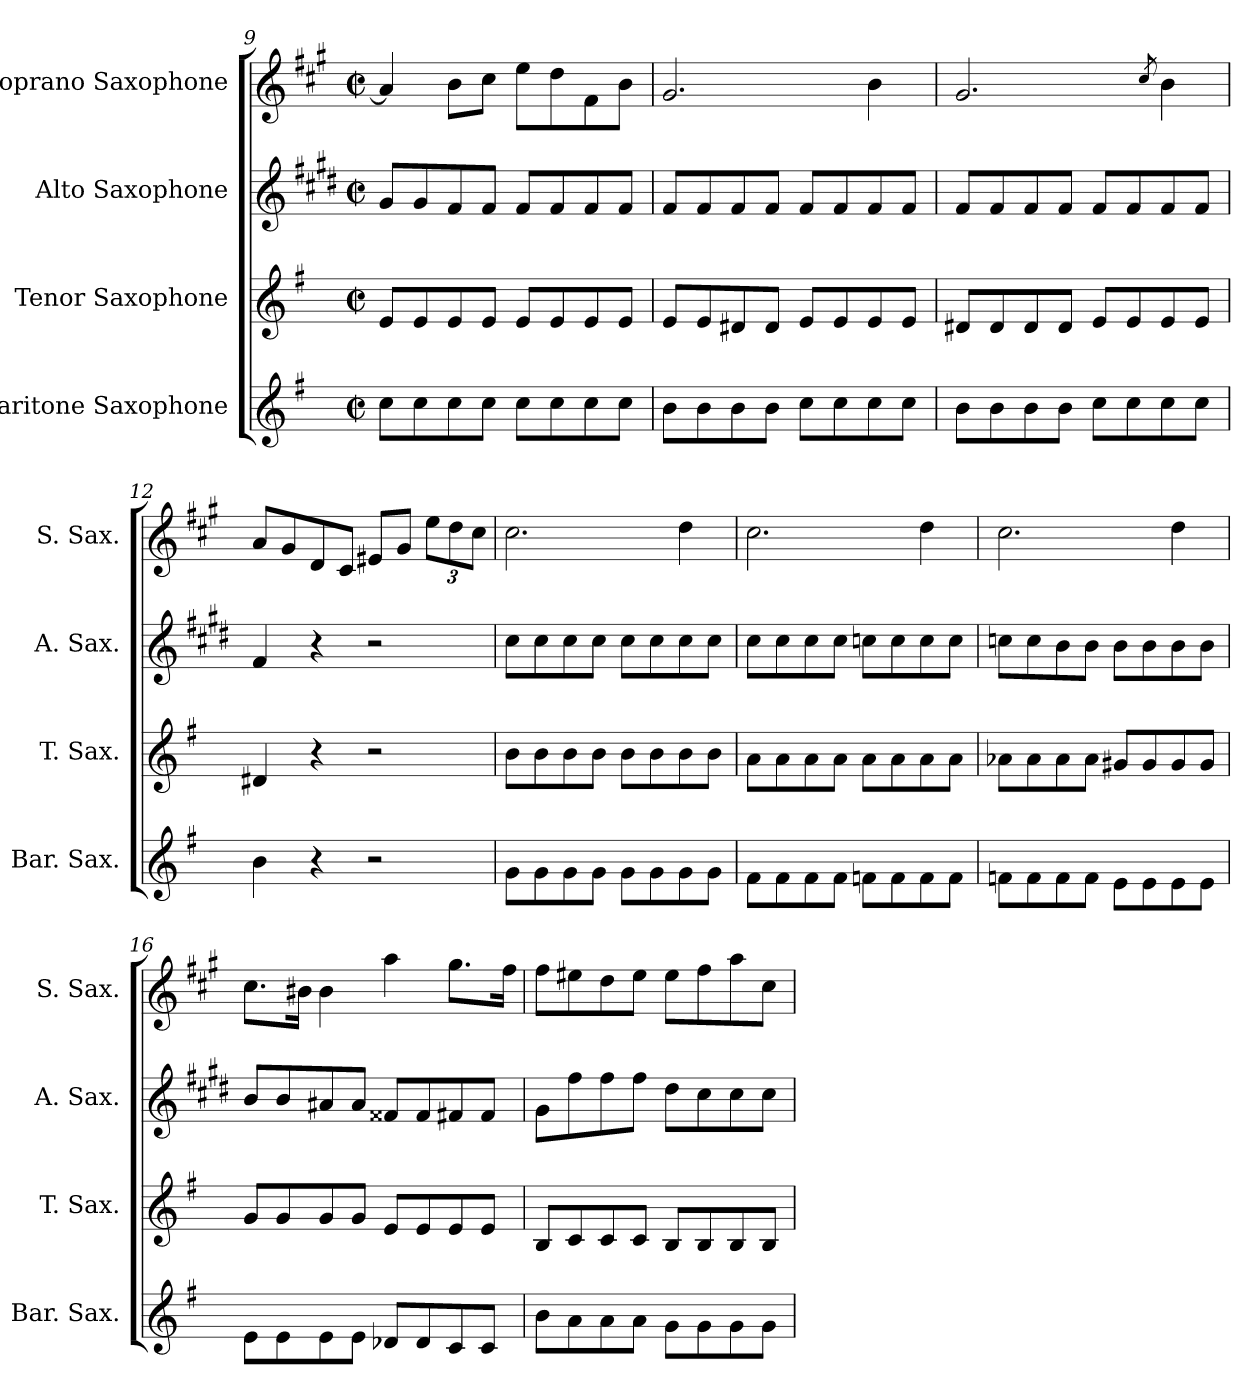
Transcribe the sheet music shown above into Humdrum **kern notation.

**kern	**kern	**kern	**kern
*part4	*part3	*part2	*part1
*staff4	*staff3	*staff2	*staff1
*I"Baritone Saxophone	*I"Tenor Saxophone	*I"Alto Saxophone	*I"Soprano Saxophone
*I'Bar. Sax.	*I'T. Sax.	*I'A. Sax.	*I'S. Sax.
*clefG2	*clefG2	*clefG2	*clefG2
*ITrd12c21	*ITrd8c14	*ITrd5c9	*ITrd1c2
*k[f#]	*k[f#]	*k[f#]	*k[f#]
*M2/2	*M2/2	*M2/2	*M2/2
*met(c|)	*met(c|)	*met(c|)	*met(c|)
=9	=9	=9	=9
8c\L	8E/L	8B/L	4g#/]
8c\	8E/	8B/	.
8c\	8E/	8A/	8a\L
8c\J	8E/J	8A/J	8b\J
8c\L	8E/L	8A/L	8dd\L
8c\	8E/	8A/	8cc\
8c\	8E/	8A/	8e\
8c\J	8E/J	8A/J	8a\J
=10	=10	=10	=10
8B\L	8E/L	8A/L	2.f#/
8B\	8E/	8A/	.
8B\	8D#X/	8A/	.
8B\J	8D#/J	8A/J	.
8c\L	8E/L	8A/L	.
8c\	8E/	8A/	.
8c\	8E/	8A/	4a\
8c\J	8E/J	8A/J	.
=11	=11	=11	=11
8B\L	8D#X/L	8A/L	2.f#/
8B\	8D#/	8A/	.
8B\	8D#/	8A/	.
8B\J	8D#/J	8A/J	.
8c\L	8E/L	8A/L	.
8c\	8E/	8A/	.
.	.	.	8qb/
8c\	8E/	8A/	4a\
8c\J	8E/J	8A/J	.
!!LO:LB:g=z
=12	=12	=12	=12
4B\	4D#X/	4A/	8g/L
.	.	.	8f#/
4r	4r	4r	8c/
.	.	.	8B/J
2r	2r	2r	8d#X/L
.	.	.	8f#/J
*	*	*	*Xbrackettup
.	.	.	12dd\L
.	.	.	12cc\
.	.	.	12b\J
=13	=13	=13	=13
8G\L	8B\L	8e\L	2.b\
8G\	8B\	8e\	.
8G\	8B\	8e\	.
8G\J	8B\J	8e\J	.
8G\L	8B\L	8e\L	.
8G\	8B\	8e\	.
8G\	8B\	8e\	4cc\
8G\J	8B\J	8e\J	.
=14	=14	=14	=14
8F#\L	8A\L	8e\L	2.b\
8F#\	8A\	8e\	.
8F#\	8A\	8e\	.
8F#\J	8A\J	8e\J	.
8Fn\L	8A\L	8e-X\L	.
8F\	8A\	8e-\	.
8F\	8A\	8e-\	4cc\
8F\J	8A\J	8e-\J	.
=15	=15	=15	=15
8Fn\L	8A-X\L	8e-X\L	2.b\
8F\	8A-\	8e-\	.
8F\	8A-\	8d\	.
8F\J	8A-\J	8d\J	.
8E\L	8G#X/L	8d\L	.
8E\	8G#/	8d\	.
8E\	8G#/	8d\	4cc\
8E\J	8G#/J	8d\J	.
!!LO:LB:g=z
=16	=16	=16	=16
8E\L	8G/L	8d/L	8.b\L
8E\	8G/	8d/	.
.	.	.	16a#X\Jk
8E\	8G/	8c#X/	4a#\
8E\J	8G/J	8c#/J	.
8D-X/L	8E/L	8A#X/L	4gg\
8D-/	8E/	8A#/	.
8C/	8E/	8An/	8.ff#\L
8C/J	8E/J	8A/J	.
.	.	.	16ee\Jk
=17	=17	=17	=17
8B\L	8BB/L	8B\L	8ee\L
8A\	8C/	8a\	8dd#X\
8A\	8C/	8a\	8cc\
8A\J	8C/J	8a\J	8dd#\J
8G\L	8BB/L	8f#\L	8dd#\L
8G\	8BB/	8e\	8ee\
8G\	8BB/	8e\	8gg\
8G\J	8BB/J	8e\J	8b\J
=	=	=	=
*-	*-	*-	*-
